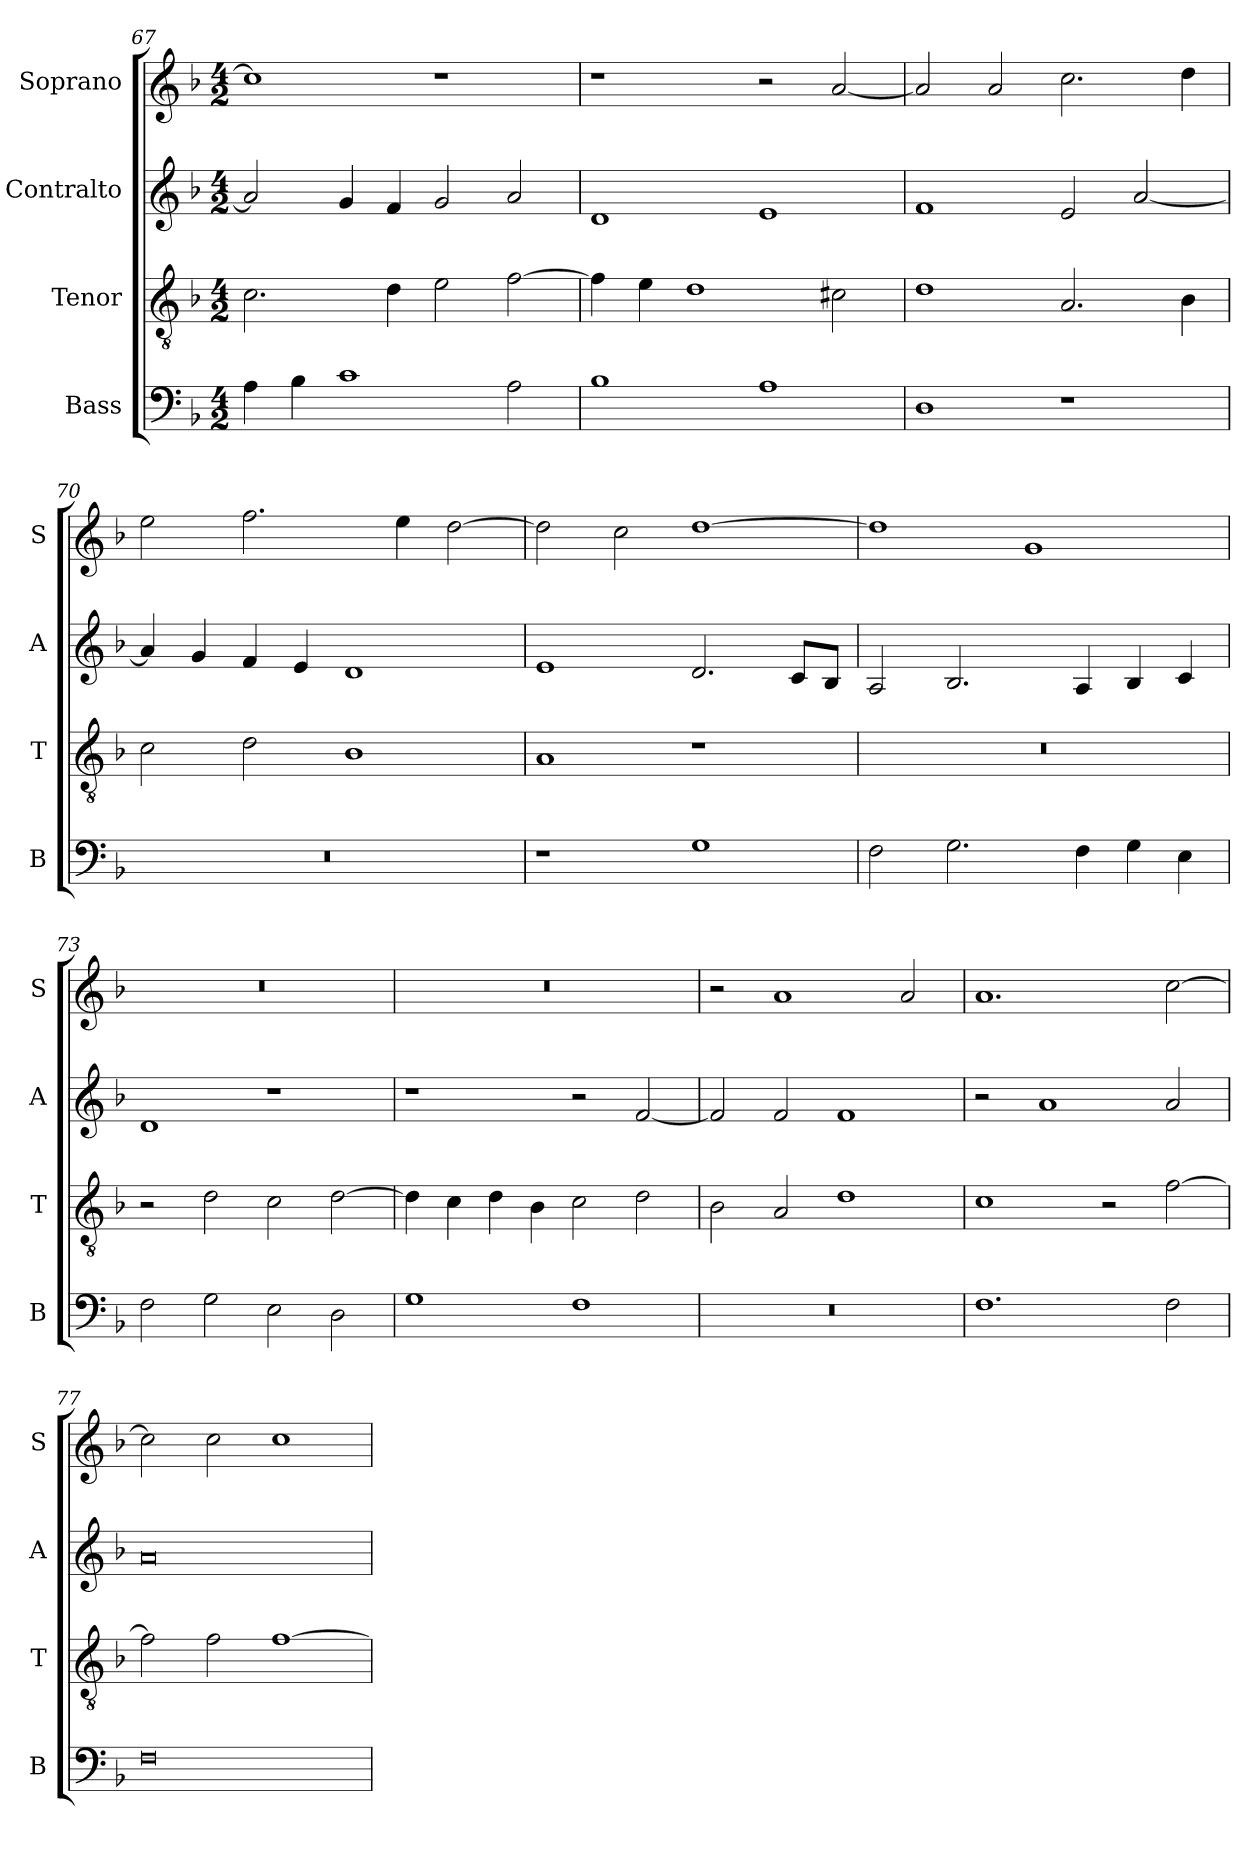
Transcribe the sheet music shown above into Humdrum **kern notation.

**kern	**kern	**kern	**kern
*part4	*part3	*part2	*part1
*staff4	*staff3	*staff2	*staff1
*I"Bass	*I"Tenor	*I"Contralto	*I"Soprano
*I'B	*I'T	*I'A	*I'S
*clefF4	*clefGv2	*clefG2	*clefG2
*k[b-]	*k[b-]	*k[b-]	*k[b-]
*G:dor	*G:dor	*G:dor	*G:dor
*M4/2	*M4/2	*M4/2	*M4/2
=67	=67	=67	=67
4A	2.c	2a]	1cc]
4B-	.	.	.
1c	.	4g	.
.	4d	4f	.
.	2e	2g	1r
2A	[2f	2a	.
=68	=68	=68	=68
1B-	4f]	1d	1r
.	4e	.	.
.	1d	.	.
1A	.	1e	2r
.	2c#X	.	[2a
=69	=69	=69	=69
1D	1d	1f	2a]
.	.	.	2a
1r	2.A	2e	2.cc
.	.	[2a	.
.	4B-	.	4dd
=70	=70	=70	=70
0r	2c	4a]	2ee
.	.	4g	.
.	2d	4f	2.ff
.	.	4e	.
.	1B-	1d	.
.	.	.	4ee
.	.	.	[2dd
=71	=71	=71	=71
1r	1A	1e	2dd]
.	.	.	2cc
1G	1r	2.d	[1dd
.	.	8c/L	.
.	.	8B-/J	.
=72	=72	=72	=72
2F	0r	2A	1dd]
2.G	.	2.B-	.
.	.	.	1g
4F	.	4A	.
4G	.	4B-	.
4E	.	4c	.
=73	=73	=73	=73
2F	2r	1d	0r
2G	2d	.	.
2E	2c	1r	.
2D	[2d	.	.
=74	=74	=74	=74
1G	4d]	1r	0r
.	4c	.	.
.	4d	.	.
.	4B-	.	.
1F	2c	2r	.
.	2d	[2f	.
=75	=75	=75	=75
0r	2B-	2f]	2r
.	2A	2f	1a
.	1d	1f	.
.	.	.	2a
=76	=76	=76	=76
1.F	1c	2r	1.a
.	.	1a	.
.	2r	.	.
2F	[2f	2a	[2cc
=77	=77	=77	=77
0F	2f]	0a	2cc]
.	2f	.	2cc
.	[1f	.	1cc
=	=	=	=
*-	*-	*-	*-
